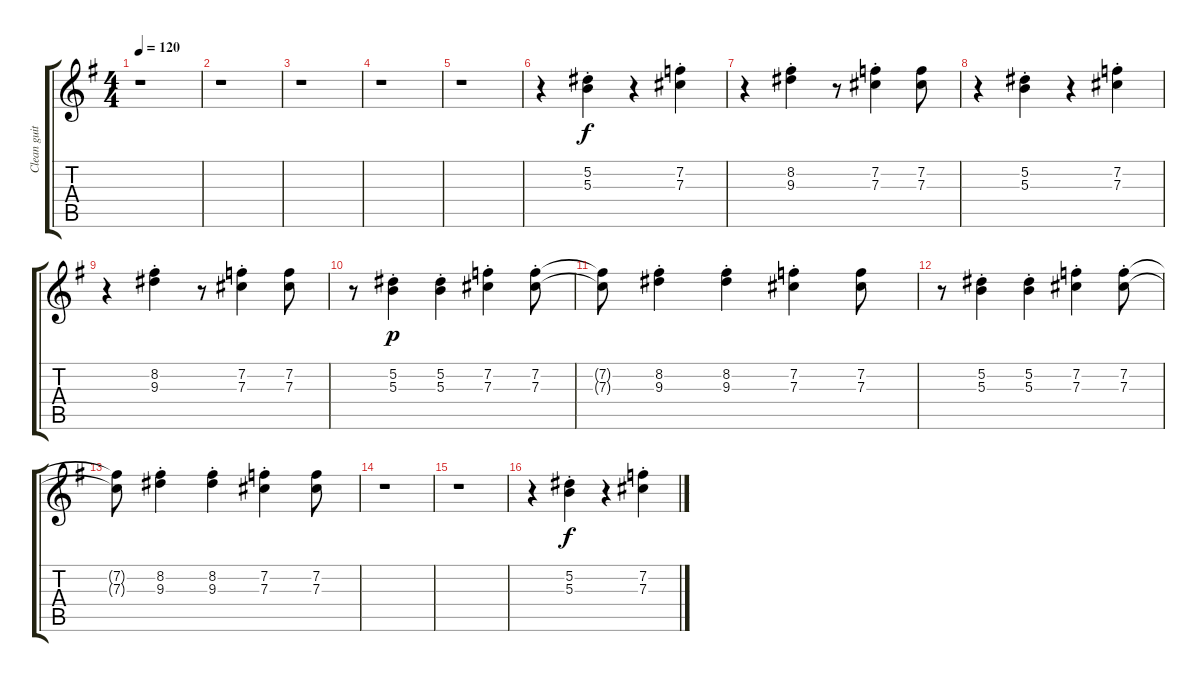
\track ("Clean guitar" "Clean guit") {instrument electricguitarjazz}
\staff {score tabs}
\tuning (Eb4 Bb3 Gb3 Db3 Ab2 Eb2) {hide}
\ts (4 4)
\tempo 120
\clef g2
\ks g
r.1{dy f instrument electricguitarjazz} |
r.1 |
r.1 |
r.1 |
r.1 |
r.4 (5.2{st} 5.3{st}).4 r.4 (7.2{st} 7.3{st}).4 |
r.4 (8.2{st} 9.3{st}).4 r.8 (7.2{st} 7.3{st}).4 (7.2 7.3).8 |
r.4 (5.2{st} 5.3{st}).4 r.4 (7.2{st} 7.3{st}).4 |
r.4 (8.2{st} 9.3{st}).4 r.8 (7.2{st} 7.3{st}).4 (7.2 7.3).8 |
r.8 (5.2{st} 5.3{st}).4{dy p} (5.2{st} 5.3{st}).4 (7.2{st} 7.3{st}).4 (7.2{st} 7.3{st}).8 |
(7.2{t} 7.3{t}).8 (8.2{st} 9.3{st}).4 (8.2{st} 9.3{st}).4 (7.2{st} 7.3{st}).4 (7.2 7.3).8 |
r.8 (5.2{st} 5.3{st}).4 (5.2{st} 5.3{st}).4 (7.2{st} 7.3{st}).4 (7.2{st} 7.3{st}).8 |
(7.2{t} 7.3{t}).8 (8.2{st} 9.3{st}).4 (8.2{st} 9.3{st}).4 (7.2{st} 7.3{st}).4 (7.2 7.3).8 |
r.1 |
r.1 |
r.4 (5.2{st} 5.3{st}).4{dy f} r.4 (7.2{st} 7.3{st}).4
